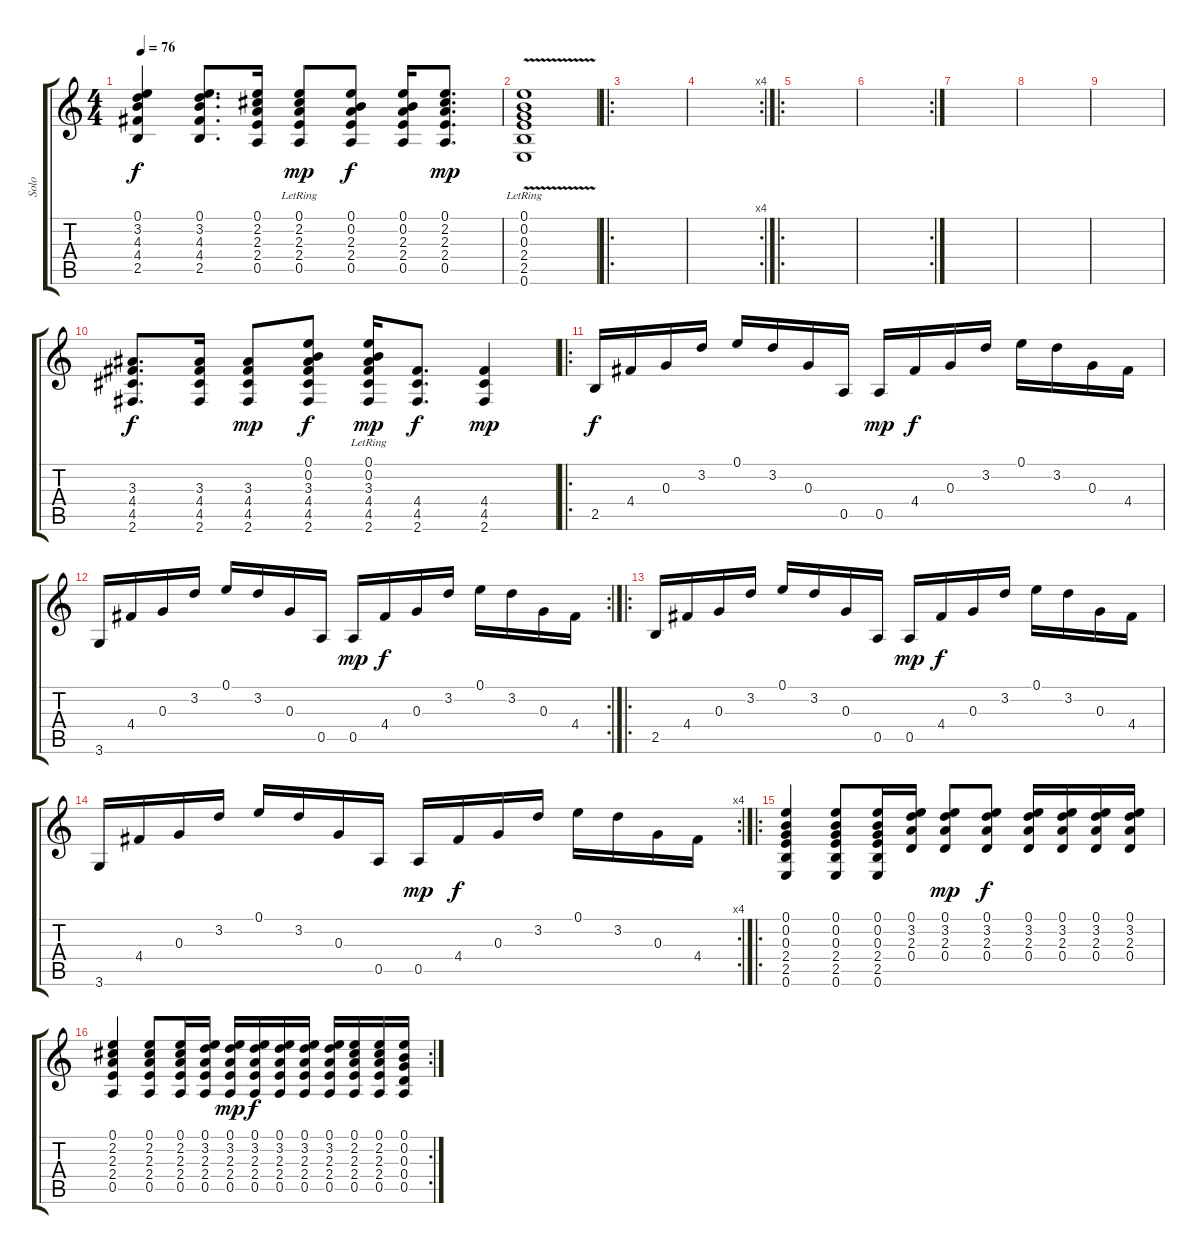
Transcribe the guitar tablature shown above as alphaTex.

\track ("Solo" "Solo") {instrument distortionguitar}
\staff {score tabs}
\tuning (E4 B3 G3 D3 A2 E2) {hide}
\ts (4 4)
\tempo 76
\clef g2
\ks c
(0.1 3.2 4.3 4.4 2.5).4{dy f instrument distortionguitar} (0.1 3.2 4.3 4.4 2.5).8{d} (0.1 2.2 2.3 2.4 0.5).16 (0.1{lr} 2.2 2.3 2.4{lr} 0.5).8{dy mp} (0.1 0.2 2.3 2.4 0.5).8{dy f} (0.1 0.2 2.3 2.4 0.5).16 (0.1 2.2 2.3 2.4 0.5).8{d dy mp} |
(0.1{v} 0.2{v} 0.3{v} 2.4{v} 2.5{v lr} 0.6{v}).1 |
\ro
|
\rc 4
|
\ro
|
\rc 2
|
|
|
|
(3.3 4.4 4.5 2.6).8{d dy f} (3.3 4.4 4.5 2.6).16 (3.3 4.4 4.5 2.6).8{dy mp} (0.1 0.2 3.3 4.4 4.5 2.6).8{dy f} (0.1 0.2{lr} 3.3 4.4{lr} 4.5 2.6{lr}).16{dy mp} (4.4 4.5 2.6).8{d dy f} (4.4 4.5 2.6).4{dy mp} |
\ro
2.5.16{dy f} 4.4.16 0.3.16 3.2.16 0.1.16 3.2.16 0.3.16 0.5.16 0.5.16{dy mp} 4.4.16{dy f} 0.3.16 3.2.16 0.1.16 3.2.16 0.3.16 4.4.16 |
\rc 2
3.6.16 4.4.16 0.3.16 3.2.16 0.1.16 3.2.16 0.3.16 0.5.16 0.5.16{dy mp} 4.4.16{dy f} 0.3.16 3.2.16 0.1.16 3.2.16 0.3.16 4.4.16 |
\ro
2.5.16 4.4.16 0.3.16 3.2.16 0.1.16 3.2.16 0.3.16 0.5.16 0.5.16{dy mp} 4.4.16{dy f} 0.3.16 3.2.16 0.1.16 3.2.16 0.3.16 4.4.16 |
\rc 4
3.6.16 4.4.16 0.3.16 3.2.16 0.1.16 3.2.16 0.3.16 0.5.16 0.5.16{dy mp} 4.4.16{dy f} 0.3.16 3.2.16 0.1.16 3.2.16 0.3.16 4.4.16 |
\ro
(0.1 0.2 0.3 2.4 2.5 0.6).4 (0.1 0.2 0.3 2.4 2.5 0.6).8 (0.1 0.2 0.3 2.4 2.5 0.6).16 (0.1 3.2 2.3 0.4).16 (0.1 3.2 2.3 0.4).8{dy mp} (0.1 3.2 2.3 0.4).8{dy f} (0.1 3.2 2.3 0.4).16 (0.1 3.2 2.3 0.4).16 (0.1 3.2 2.3 0.4).16 (0.1 3.2 2.3 0.4).16 |
\rc 2
(0.1 2.2 2.3 2.4 0.5).4 (0.1 2.2 2.3 2.4 0.5).8 (0.1 2.2 2.3 2.4 0.5).16 (0.1 3.2 2.3 2.4 0.5).16 (0.1 3.2 2.3 2.4 0.5).16{dy mp} (0.1 3.2 2.3 2.4 0.5).16{dy f} (0.1 3.2 2.3 2.4 0.5).16 (0.1 3.2 2.3 2.4 0.5).16 (0.1 3.2 2.3 2.4 0.5).16 (0.1 2.2 2.3 2.4 0.5).16 (0.1 2.2 2.3 2.4 0.5).16 (0.1 0.2 0.3 0.4 0.5).16
